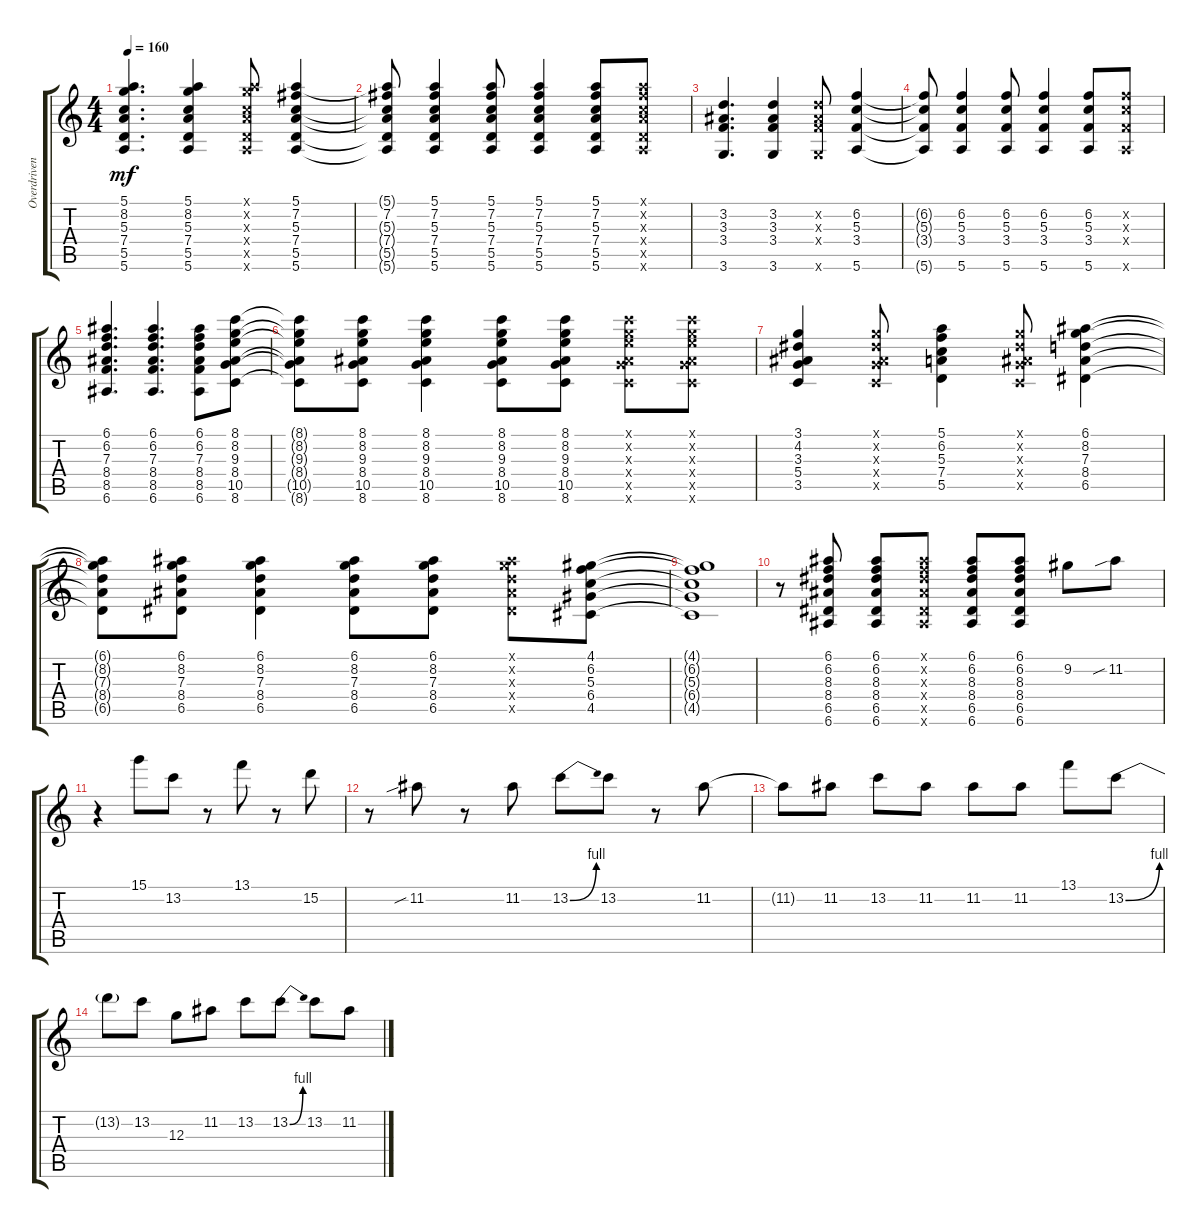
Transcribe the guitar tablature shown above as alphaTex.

\track ("Overdriven Guitar" "Overdriven") {instrument overdrivenguitar}
\staff {score tabs}
\tuning (E4 B3 G3 D3 A2 E2) {hide}
\ts (4 4)
\tempo 160
\clef g2
\ks c
(5.1 8.2 5.3 7.4 5.5 5.6).4{d dy mf} (5.1 8.2 5.3 7.4 5.5 5.6).4 (5.1{x} 8.2{x} 5.3{x} 7.4{x} 5.5{x} 5.6{x}).8 (5.1 7.2 5.3 7.4 5.5 5.6).4 |
(5.1{t} 7.2 5.3{t} 7.4{t} 5.5{t} 5.6{t}).8 (5.1 7.2 5.3 7.4 5.5 5.6).4 (5.1 7.2 5.3 7.4 5.5 5.6).8 (5.1 7.2 5.3 7.4 5.5 5.6).4 (5.1 7.2 5.3 7.4 5.5 5.6).8 (5.1{x} 7.2{x} 5.3{x} 7.4{x} 5.5{x} 5.6{x}).8 |
(3.2 3.3 3.4 3.6).4{d} (3.2 3.3 3.4 3.6).4 (3.2{x} 3.3{x} 3.4{x} 3.6{x}).8 (6.2 5.3 3.4 5.6).4 |
(6.2{t} 5.3{t} 3.4{t} 5.6{t}).8 (6.2 5.3 3.4 5.6).4 (6.2 5.3 3.4 5.6).8 (6.2 5.3 3.4 5.6).4 (6.2 5.3 3.4 5.6).8 (6.2{x} 5.3{x} 3.4{x} 5.6{x}).8 |
(6.1 6.2 7.3 8.4 8.5 6.6).4{d} (6.1 6.2 7.3 8.4 8.5 6.6).4{d} (6.1 6.2 7.3 8.4 8.5 6.6).8 (8.1 8.2 9.3 8.4 10.5 8.6).8 |
(8.1{t} 8.2{t} 9.3{t} 8.4{t} 10.5{t} 8.6{t}).8 (8.1 8.2 9.3 8.4 10.5 8.6).8 (8.1 8.2 9.3 8.4 10.5 8.6).4 (8.1 8.2 9.3 8.4 10.5 8.6).8 (8.1 8.2 9.3 8.4 10.5 8.6).8 (8.1{x} 8.2{x} 9.3{x} 8.4{x} 10.5{x} 8.6{x}).8 (8.1{x} 8.2{x} 9.3{x} 8.4{x} 10.5{x} 8.6{x}).8 |
(3.1 4.2 3.3 5.4 3.5).4 (3.1{x} 4.2{x} 3.3{x} 5.4{x} 3.5{x}).8 (5.1 6.2 5.3 7.4 5.5).4 (3.1{x} 4.2{x} 3.3{x} 5.4{x} 3.5{x}).8 (6.1 8.2 7.3 8.4 6.5).4 |
(6.1{t} 8.2{t} 7.3{t} 8.4{t} 6.5{t}).8 (6.1 8.2 7.3 8.4 6.5).8 (6.1 8.2 7.3 8.4 6.5).4 (6.1 8.2 7.3 8.4 6.5).8 (6.1 8.2 7.3 8.4 6.5).8 (6.1{x} 8.2{x} 7.3{x} 8.4{x} 6.5{x}).8 (4.1 6.2 5.3 6.4 4.5).8 |
(4.1{t} 6.2{t} 5.3{t} 6.4{t} 4.5{t}).1 |
r.8 (6.1 6.2 8.3 8.4 6.5 6.6).8 (6.1 6.2 8.3 8.4 6.5 6.6).8 (6.1{x} 6.2{x} 8.3{x} 8.4{x} 6.5{x} 6.6{x}).8 (6.1 6.2 8.3 8.4 6.5 6.6).8 (6.1 6.2 8.3 8.4 6.5 6.6).8 9.2.8 11.2{sib}.8 |
r.4 15.1.8 13.2.8 r.8 13.1.8 r.8 15.2.8 |
r.8 11.2{sib}.8 r.8 11.2.8 13.2{be (bend 0 0 60 4)}.8 13.2.8 r.8 11.2.8 |
11.2{t}.8 11.2.8 13.2.8 11.2.8 11.2.8 11.2.8 13.1.8 13.2{be (bend 0 0 60 4)}.8 |
13.2{t}.8 13.2.8 12.3.8 11.2.8 13.2.8 13.2{be (bend 0 0 60 4)}.8 13.2.8 11.2.8
